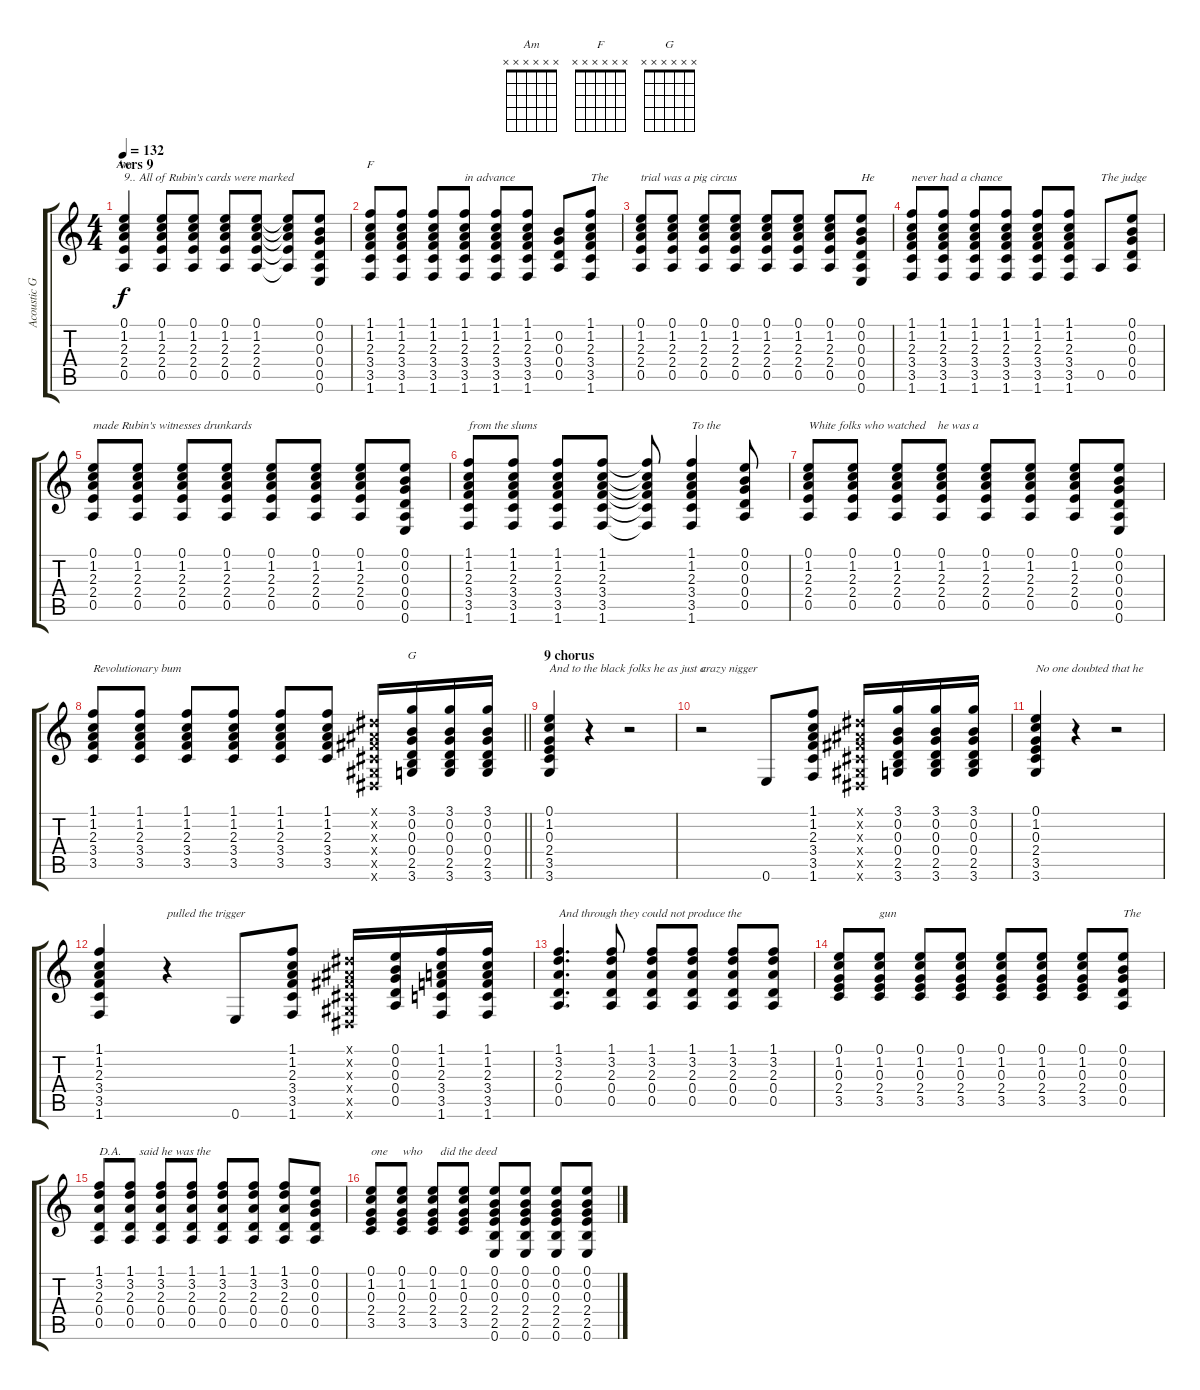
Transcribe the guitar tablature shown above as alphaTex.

\track ("Acoustic Guitar" "Acoustic G") {instrument acousticguitarnylon}
\staff {score tabs}
\tuning (E4 B3 G3 D3 A2 E2) {hide}
\chord ("Am" x x x x x x)
\chord ("F" x x x x x x)
\chord ("G" x x x x x x)
\ts (4 4)
\section ("" "vers 9")
\tempo 132
\clef g2
\ks c
(0.1 1.2 2.3 2.4 0.5).4{ch "Am" txt "9.. All of Rubin's cards were marked" dy f} (0.1 1.2 2.3 2.4 0.5).8 (0.1 1.2 2.3 2.4 0.5).8 (0.1 1.2 2.3 2.4 0.5).8 (0.1 1.2 2.3 2.4 0.5).8 (0.1{t} 1.2{t} 2.3{t} 2.4{t} 0.5{t}).8 (0.1 0.2 0.3 0.4 0.5 0.6).8 |
(1.1 1.2 2.3 3.4 3.5 1.6).8{ch "F"} (1.1 1.2 2.3 3.4 3.5 1.6).8 (1.1 1.2 2.3 3.4 3.5 1.6).8 (1.1 1.2 2.3 3.4 3.5 1.6).8{txt "in advance"} (1.1 1.2 2.3 3.4 3.5 1.6).8 (1.1 1.2 2.3 3.4 3.5 1.6).8 (0.2 0.3 0.4 0.5).8 (1.1 1.2 2.3 3.4 3.5 1.6).8{txt "The"} |
(0.1 1.2 2.3 2.4 0.5).8{txt "trial was a pig circus"} (0.1 1.2 2.3 2.4 0.5).8 (0.1 1.2 2.3 2.4 0.5).8 (0.1 1.2 2.3 2.4 0.5).8 (0.1 1.2 2.3 2.4 0.5).8 (0.1 1.2 2.3 2.4 0.5).8 (0.1 1.2 2.3 2.4 0.5).8 (0.1 0.2 0.3 0.4 0.5 0.6).8{txt "He"} |
(1.1 1.2 2.3 3.4 3.5 1.6).8{txt "never had a chance"} (1.1 1.2 2.3 3.4 3.5 1.6).8 (1.1 1.2 2.3 3.4 3.5 1.6).8 (1.1 1.2 2.3 3.4 3.5 1.6).8 (1.1 1.2 2.3 3.4 3.5 1.6).8 (1.1 1.2 2.3 3.4 3.5 1.6).8 0.5.8{txt "The judge"} (0.1 0.2 0.3 0.4 0.5).8 |
(0.1 1.2 2.3 2.4 0.5).8{txt "made Rubin's witnesses drunkards"} (0.1 1.2 2.3 2.4 0.5).8 (0.1 1.2 2.3 2.4 0.5).8 (0.1 1.2 2.3 2.4 0.5).8 (0.1 1.2 2.3 2.4 0.5).8 (0.1 1.2 2.3 2.4 0.5).8 (0.1 1.2 2.3 2.4 0.5).8 (0.1 0.2 0.3 0.4 0.5 0.6).8 |
(1.1 1.2 2.3 3.4 3.5 1.6).8{txt "from the slums"} (1.1 1.2 2.3 3.4 3.5 1.6).8 (1.1 1.2 2.3 3.4 3.5 1.6).8 (1.1 1.2 2.3 3.4 3.5 1.6).8 (1.1{t} 1.2{t} 2.3{t} 3.4{t} 3.5{t} 1.6{t}).8 (1.1 1.2 2.3 3.4 3.5 1.6).4{txt "To the"} (0.1 0.2 0.3 0.4 0.5).8 |
(0.1 1.2 2.3 2.4 0.5).8{txt "White folks who watched    he was a"} (0.1 1.2 2.3 2.4 0.5).8 (0.1 1.2 2.3 2.4 0.5).8 (0.1 1.2 2.3 2.4 0.5).8 (0.1 1.2 2.3 2.4 0.5).8 (0.1 1.2 2.3 2.4 0.5).8 (0.1 1.2 2.3 2.4 0.5).8 (0.1 0.2 0.3 0.4 0.5 0.6).8 |
\barLineRight lightlight
(1.1 1.2 2.3 3.4 3.5).8{txt "Revolutionary bum"} (1.1 1.2 2.3 3.4 3.5).8 (1.1 1.2 2.3 3.4 3.5).8 (1.1 1.2 2.3 3.4 3.5).8 (1.1 1.2 2.3 3.4 3.5).8 (1.1 1.2 2.3 3.4 3.5).8 (-1.1{x} -1.2{x} -1.3{x} -1.4{x} -1.5{x} -1.6{x}).16 (3.1 0.2 0.3 0.4 2.5 3.6).16{ch "G"} (3.1 0.2 0.3 0.4 2.5 3.6).16 (3.1 0.2 0.3 0.4 2.5 3.6).16 |
\section ("" "9 chorus")
(0.1 1.2 0.3 2.4 3.5 3.6).4{txt "And to the black folks he as just a "} r.4 r.2 |
r.2{txt "crazy nigger"} 0.6.8 (1.1 1.2 2.3 3.4 3.5 1.6).8 (-1.1{x} -1.2{x} -1.3{x} -1.4{x} -1.5{x} -1.6{x}).16 (3.1 0.2 0.3 0.4 2.5 3.6).16 (3.1 0.2 0.3 0.4 2.5 3.6).16 (3.1 0.2 0.3 0.4 2.5 3.6).16 |
(0.1 1.2 0.3 2.4 3.5 3.6).4{txt "No one doubted that he"} r.4 r.2 |
(1.1 1.2 2.3 3.4 3.5 1.6).4 r.4{txt "pulled the trigger"} 0.6.8 (1.1 1.2 2.3 3.4 3.5 1.6).8 (-1.1{x} -1.2{x} -1.3{x} -1.4{x} -1.5{x} -1.6{x}).16 (0.1 0.2 0.3 0.4 0.5).16 (1.1 1.2 2.3 3.4 3.5 1.6).16 (1.1 1.2 2.3 3.4 3.5 1.6).16 |
(1.1 3.2 2.3 0.4 0.5).4{d txt "And through they could not produce the "} (1.1 3.2 2.3 0.4 0.5).8 (1.1 3.2 2.3 0.4 0.5).8 (1.1 3.2 2.3 0.4 0.5).8 (1.1 3.2 2.3 0.4 0.5).8 (1.1 3.2 2.3 0.4 0.5).8 |
(0.1 1.2 0.3 2.4 3.5).8 (0.1 1.2 0.3 2.4 3.5).8{txt "gun"} (0.1 1.2 0.3 2.4 3.5).8 (0.1 1.2 0.3 2.4 3.5).8 (0.1 1.2 0.3 2.4 3.5).8 (0.1 1.2 0.3 2.4 3.5).8 (0.1 1.2 0.3 2.4 3.5).8 (0.1 0.2 0.3 0.4 0.5).8{txt "The"} |
(1.1 3.2 2.3 0.4 0.5).8{txt "D.A.      said he was the "} (1.1 3.2 2.3 0.4 0.5).8 (1.1 3.2 2.3 0.4 0.5).8 (1.1 3.2 2.3 0.4 0.5).8 (1.1 3.2 2.3 0.4 0.5).8 (1.1 3.2 2.3 0.4 0.5).8 (1.1 3.2 2.3 0.4 0.5).8 (0.1 0.2 0.3 0.4 0.5).8 |
(0.1 1.2 0.3 2.4 3.5).8{txt "one     who      did the deed"} (0.1 1.2 0.3 2.4 3.5).8 (0.1 1.2 0.3 2.4 3.5).8 (0.1 1.2 0.3 2.4 3.5).8 (0.1 0.2 0.3 2.4 2.5 0.6).8 (0.1 0.2 0.3 2.4 2.5 0.6).8 (0.1 0.2 0.3 2.4 2.5 0.6).8 (0.1 0.2 0.3 2.4 2.5 0.6).8
